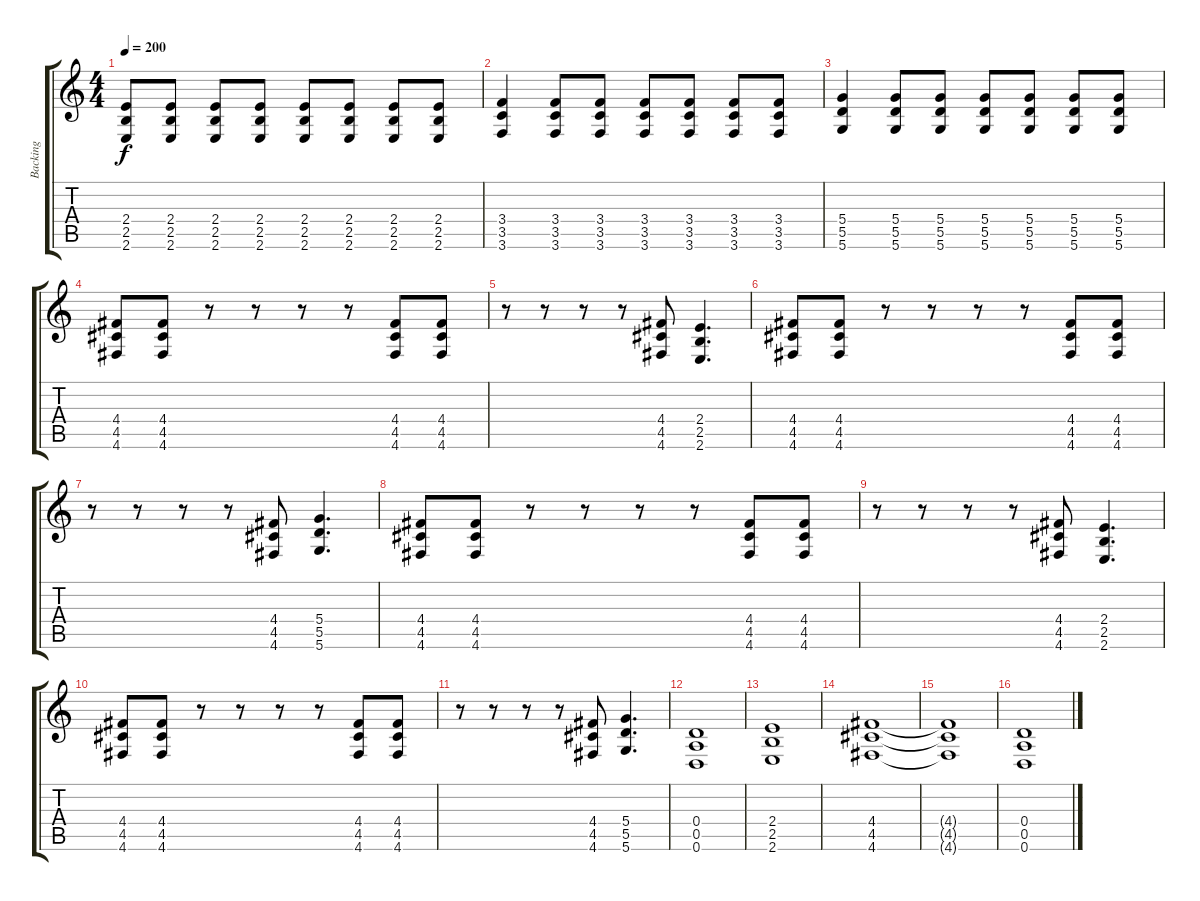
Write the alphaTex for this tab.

\track ("Backing" "Backing") {instrument distortionguitar}
\staff {score tabs}
\tuning (E4 B3 G3 D3 A2 D2) {hide}
\ts (4 4)
\tempo 200
\clef g2
\ks c
(2.4 2.5 2.6).8{dy f} (2.4 2.5 2.6).8 (2.4 2.5 2.6).8 (2.4 2.5 2.6).8 (2.4 2.5 2.6).8 (2.4 2.5 2.6).8 (2.4 2.5 2.6).8 (2.4 2.5 2.6).8 |
(3.4 3.5 3.6).4 (3.4 3.5 3.6).8 (3.4 3.5 3.6).8 (3.4 3.5 3.6).8 (3.4 3.5 3.6).8 (3.4 3.5 3.6).8 (3.4 3.5 3.6).8 |
(5.4 5.5 5.6).4 (5.4 5.5 5.6).8 (5.4 5.5 5.6).8 (5.4 5.5 5.6).8 (5.4 5.5 5.6).8 (5.4 5.5 5.6).8 (5.4 5.5 5.6).8 |
(4.4 4.5 4.6).8 (4.4 4.5 4.6).8 r.8 r.8 r.8 r.8 (4.4 4.5 4.6).8 (4.4 4.5 4.6).8 |
r.8 r.8 r.8 r.8 (4.4 4.5 4.6).8 (2.4 2.5 2.6).4{d} |
(4.4 4.5 4.6).8 (4.4 4.5 4.6).8 r.8 r.8 r.8 r.8 (4.4 4.5 4.6).8 (4.4 4.5 4.6).8 |
r.8 r.8 r.8 r.8 (4.4 4.5 4.6).8 (5.4 5.5 5.6).4{d} |
(4.4 4.5 4.6).8 (4.4 4.5 4.6).8 r.8 r.8 r.8 r.8 (4.4 4.5 4.6).8 (4.4 4.5 4.6).8 |
r.8 r.8 r.8 r.8 (4.4 4.5 4.6).8 (2.4 2.5 2.6).4{d} |
(4.4 4.5 4.6).8 (4.4 4.5 4.6).8 r.8 r.8 r.8 r.8 (4.4 4.5 4.6).8 (4.4 4.5 4.6).8 |
r.8 r.8 r.8 r.8 (4.4 4.5 4.6).8 (5.4 5.5 5.6).4{d} |
(0.4 0.5 0.6).1 |
(2.4 2.5 2.6).1 |
(4.4 4.5 4.6).1 |
(4.4{t} 4.5{t} 4.6{t}).1 |
(0.4 0.5 0.6).1
